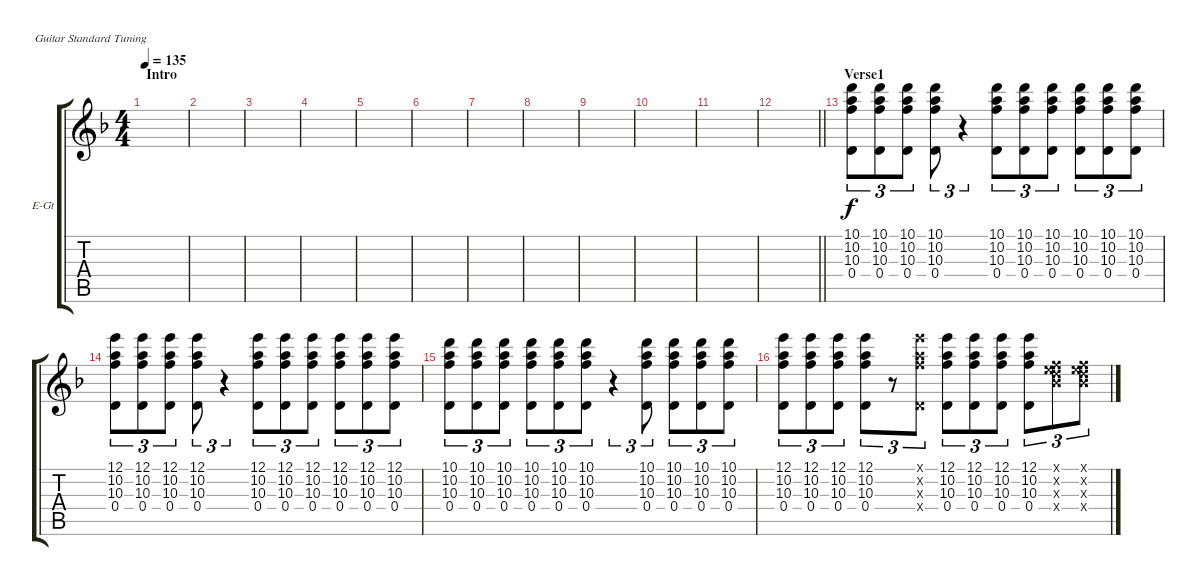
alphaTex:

\bracketExtendMode groupsimilarinstruments
\firstSystemTrackNameOrientation horizontal
\otherSystemsTrackNameOrientation horizontal
\track ("guitar drive (Rodion Kravkl)" "E-Gt") {instrument electricguitarclean}
\staff {score tabs}
\tuning (E4 B3 G3 D3 A2 E2)
\ts (4 4)
\beaming (8 2 2 2 2)
\section ("" "Intro")
\tempo 135
\clef g2
\scale
0.487395
\ks dminor
|
\scale
0.256303 |
\scale
0.256303 |
\scale
0.333333 |
\scale
0.333333 |
\scale
0.333333 |
\scale
0.333333 |
\scale
0.333333 |
\scale
0.333333 |
\scale
0.333333 |
\scale
0.333333 |
\scale
0.333333
\barLineRight lightlight
|
\section ("" "Verse1")
\scale
0.333333 (10.1 10.2 10.3 0.4).8{tu (3 2)} (10.1 10.2 10.3 0.4).8{tu (3 2)} (10.1 10.2 10.3 0.4).8{tu (3 2)} (10.3 10.2 10.1 0.4).8{tu (3 2)} r.4{tu (3 2)} (10.1 10.2 10.3 0.4).8{tu (3 2)} (10.1 10.2 10.3 0.4).8{tu (3 2)} (10.1 10.2 10.3 0.4).8{tu (3 2)} (10.1 10.2 10.3 0.4).8{tu (3 2)} (10.1 10.2 10.3 0.4).8{tu (3 2)} (10.1 10.2 10.3 0.4).8{tu (3 2)} |
\scale
0.333333 (12.1 10.2 10.3 0.4).8{tu (3 2)} (12.1 10.2 10.3 0.4).8{tu (3 2)} (12.1 10.2 10.3 0.4).8{tu (3 2)} (12.1 10.2 10.3 0.4).8{tu (3 2)} r.4{tu (3 2)} (12.1 10.2 10.3 0.4).8{tu (3 2)} (12.1 10.2 10.3 0.4).8{tu (3 2)} (12.1 10.2 10.3 0.4).8{tu (3 2)} (12.1 10.2 10.3 0.4).8{tu (3 2)} (12.1 10.2 10.3 0.4).8{tu (3 2)} (12.1 10.2 10.3 0.4).8{tu (3 2)} |
\scale
0.333333 (10.1 10.2 10.3 0.4).8{tu (3 2)} (10.1 10.2 10.3 0.4).8{tu (3 2)} (10.1 10.2 10.3 0.4).8{tu (3 2)} (10.1 10.2 10.3 0.4).8{tu (3 2)} (10.1 10.2 10.3 0.4).8{tu (3 2)} (10.1 10.2 10.3 0.4).8{tu (3 2)} r.4{tu (3 2)} (10.1 10.2 10.3 0.4).8{tu (3 2)} (10.1 10.2 10.3 0.4).8{tu (3 2)} (10.1 10.2 10.3 0.4).8{tu (3 2)} (10.1 10.2 10.3 0.4).8{tu (3 2)} |
\scale
0.333333 (12.1 10.2 10.3 0.4).8{tu (3 2)} (12.1 10.2 10.3 0.4).8{tu (3 2)} (12.1 10.2 10.3 0.4).8{tu (3 2)} (12.1 10.2 10.3 0.4).8{tu (3 2)} r.8{tu (3 2)} (12.1{x} 10.2{x} 10.3{x} 0.4{x}).8{tu (3 2)} (12.1 10.2 10.3 0.4).8{tu (3 2)} (12.1 10.2 10.3 0.4).8{tu (3 2)} (12.1 10.2 10.3 0.4).8{tu (3 2)} (12.1 10.2 10.3 0.4).8{tu (3 2)} (0.1{x} 6.2{x} 7.3{x} 8.4{x}).8{tu (3 2)} (0.1{x} 6.2{x} 7.3{x} 8.4{x}).8{tu (3 2)}
